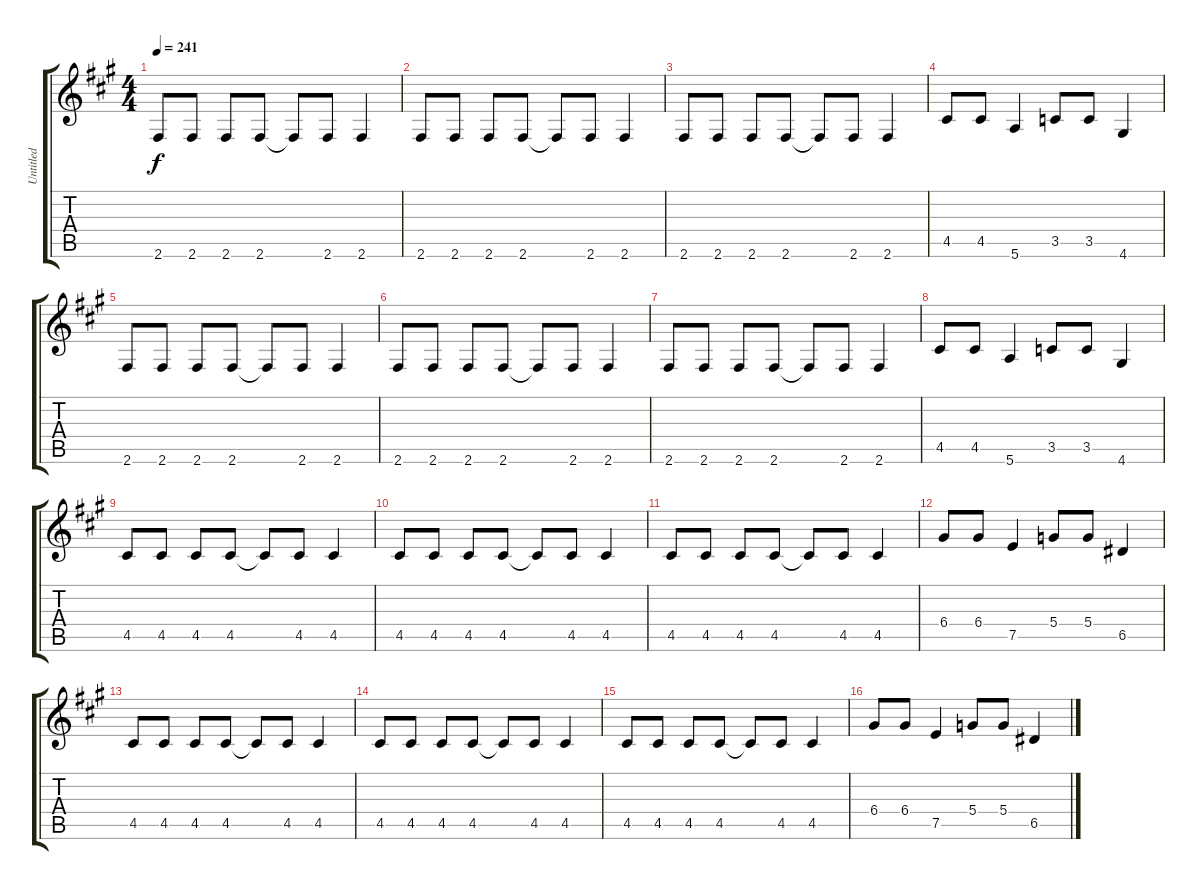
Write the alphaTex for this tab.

\track ("Untitled" "Untitled") {instrument distortionguitar}
\staff {score tabs}
\tuning (E4 B3 G3 D3 A2 E2) {hide}
\ts (4 4)
\tempo 241
\clef g2
\ks a
2.6.8{dy f} 2.6.8 2.6.8 2.6.8 2.6{t}.8 2.6.8 2.6.4 |
2.6.8 2.6.8 2.6.8 2.6.8 2.6{t}.8 2.6.8 2.6.4 |
2.6.8 2.6.8 2.6.8 2.6.8 2.6{t}.8 2.6.8 2.6.4 |
4.5.8 4.5.8 5.6.4 3.5.8 3.5.8 4.6.4 |
2.6.8 2.6.8 2.6.8 2.6.8 2.6{t}.8 2.6.8 2.6.4 |
2.6.8 2.6.8 2.6.8 2.6.8 2.6{t}.8 2.6.8 2.6.4 |
2.6.8 2.6.8 2.6.8 2.6.8 2.6{t}.8 2.6.8 2.6.4 |
4.5.8 4.5.8 5.6.4 3.5.8 3.5.8 4.6.4 |
4.5.8 4.5.8 4.5.8 4.5.8 4.5{t}.8 4.5.8 4.5.4 |
4.5.8 4.5.8 4.5.8 4.5.8 4.5{t}.8 4.5.8 4.5.4 |
4.5.8 4.5.8 4.5.8 4.5.8 4.5{t}.8 4.5.8 4.5.4 |
6.4.8 6.4.8 7.5.4 5.4.8 5.4.8 6.5.4 |
4.5.8 4.5.8 4.5.8 4.5.8 4.5{t}.8 4.5.8 4.5.4 |
4.5.8 4.5.8 4.5.8 4.5.8 4.5{t}.8 4.5.8 4.5.4 |
4.5.8 4.5.8 4.5.8 4.5.8 4.5{t}.8 4.5.8 4.5.4 |
6.4.8 6.4.8 7.5.4 5.4.8 5.4.8 6.5.4
